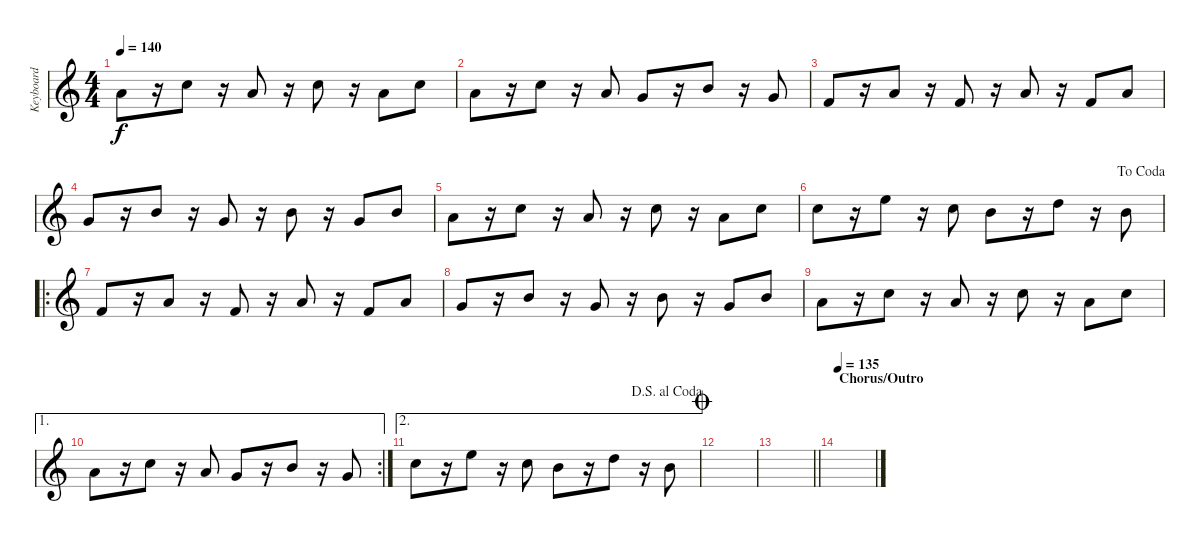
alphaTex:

\track ("Keyboard" "Keyboard") {instrument lead2sawtooth}
\staff {score}
\tuning (E4 B3 G3 D3 A2 D2) {hide}
\ts (4 4)
\tempo 140
\clef g2
\ks c
10.2.8{dy f} r.16 13.2.8 r.16 10.2.8 r.16 13.2.8 r.16 10.2.8 13.2.8 |
10.2.8 r.16 13.2.8 r.16 10.2.8 8.2.8 r.16 12.2.8 r.16 8.2.8 |
6.2.8 r.16 10.2.8 r.16 6.2.8 r.16 10.2.8 r.16 6.2.8 10.2.8 |
8.2.8 r.16 12.2.8 r.16 8.2.8 r.16 12.2.8 r.16 8.2.8 12.2.8 |
10.2.8 r.16 13.2.8 r.16 10.2.8 r.16 13.2.8 r.16 10.2.8 13.2.8 |
\jump dacoda
13.2.8 r.16 12.1.8 r.16 13.2.8 12.2.8 r.16 10.1.8 r.16 12.2.8 |
\ro
6.2.8 r.16 10.2.8 r.16 6.2.8 r.16 10.2.8 r.16 6.2.8 10.2.8 |
8.2.8 r.16 12.2.8 r.16 8.2.8 r.16 12.2.8 r.16 8.2.8 12.2.8 |
10.2.8 r.16 13.2.8 r.16 10.2.8 r.16 13.2.8 r.16 10.2.8 13.2.8 |
\ae 1
\rc 2
10.2.8 r.16 13.2.8 r.16 10.2.8 8.2.8 r.16 12.2.8 r.16 8.2.8 |
\ae 2
\jump dalsegnoalcoda
13.2.8 r.16 12.1.8 r.16 13.2.8 12.2.8 r.16 10.1.8 r.16 12.2.8 |
\jump coda
|
\barLineRight lightlight
|
\section ("" "Chorus/Outro")
\tempo 135
